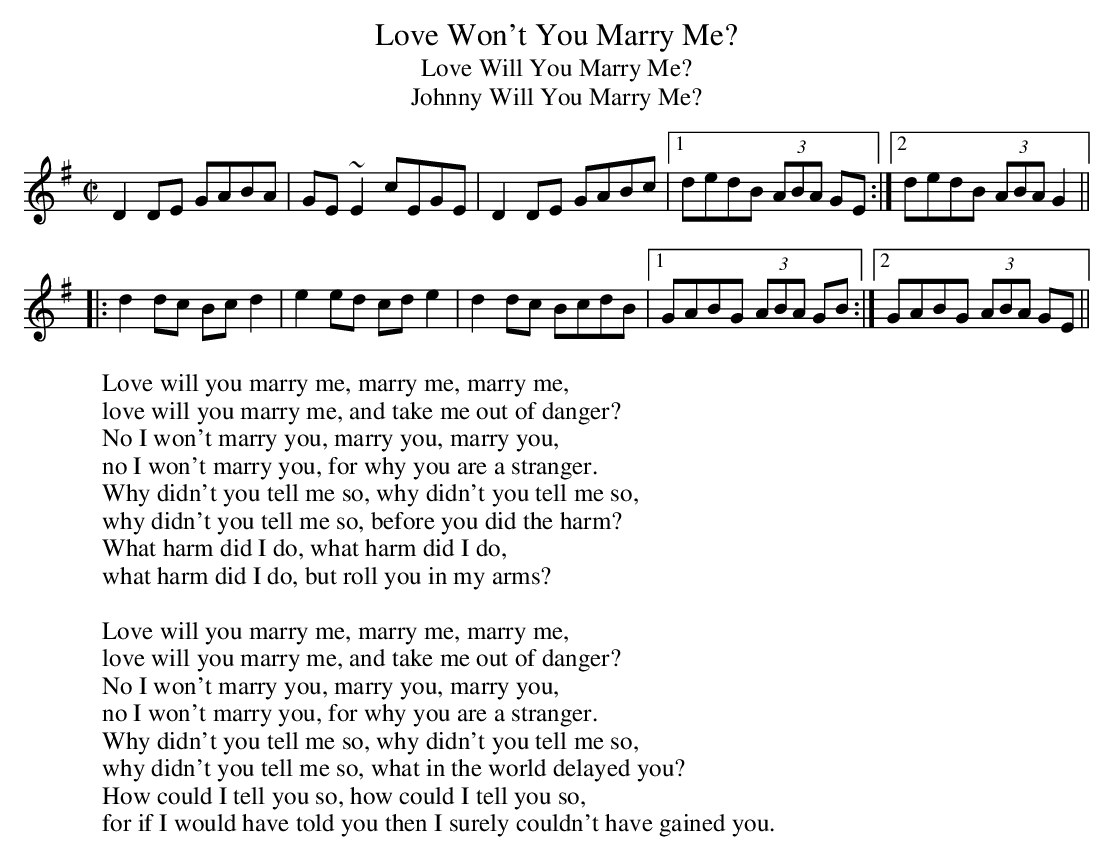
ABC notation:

X:1
T:Love Won't You Marry Me?
T:Love Will You Marry Me?
T:Johnny Will You Marry Me?
M:C|
L:1/8
W:Love will you marry me, marry me, marry me,
W:love will you marry me, and take me out of danger?
W:No I won't marry you, marry you, marry you,
W:no I won't marry you, for why you are a stranger.
W:Why didn't you tell me so, why didn't you tell me so,
W:why didn't you tell me so, before you did the harm?
W:What harm did I do, what harm did I do,
W:what harm did I do, but roll you in my arms?
W:
W:Love will you marry me, marry me, marry me,
W:love will you marry me, and take me out of danger?
W:No I won't marry you, marry you, marry you,
W:no I won't marry you, for why you are a stranger.
W:Why didn't you tell me so, why didn't you tell me so,
W:why didn't you tell me so, what in the world delayed you?
W:How could I tell you so, how could I tell you so,
W:for if I would have told you then I surely couldn't have gained you.
K:G
D2DE GABA|GE~E2 cEGE|D2DE GABc|[1 dedB (3ABA GE:|[2 dedB (3ABA G2||!
|:d2dc Bcd2|e2ed cde2|d2dc BcdB|[1 GABG (3ABA GB:|[2 GABG (3ABA GE||!
